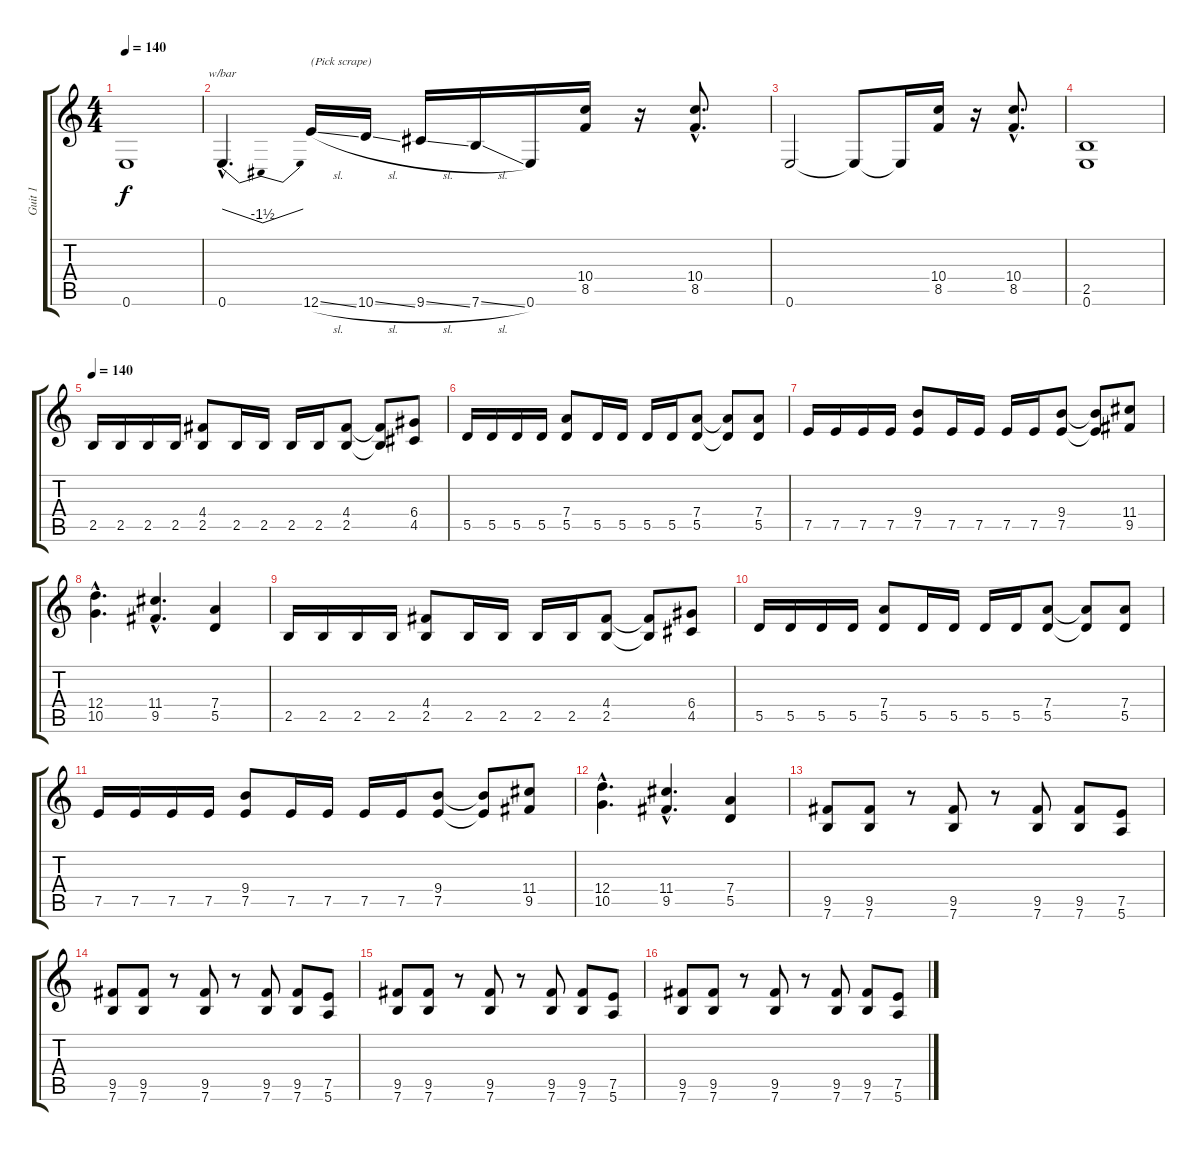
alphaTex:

\track ("Guit 1" "Guit 1") {instrument distortionguitar}
\staff {score tabs}
\tuning (E4 B3 G3 D3 A2 E2) {hide}
\ts (4 4)
\tempo 140
\clef g2
\ks c
0.6.1{dy f} |
0.6{hac}.4{d tbe (dip default 0 0 30 -6 60 0)} 12.6{sl}.16{txt "(Pick scrape)" volume 16 instrument guitarfretnoise} 10.6{sl}.16 9.6{sl}.16 7.6{sl}.16 0.6.16 (10.4 8.5).16{volume 13 instrument distortionguitar} r.16 (10.4{hac} 8.5{hac}).8{d} |
0.6.2 0.6{t}.8 0.6{t}.16 (10.4 8.5).16 r.16 (10.4{hac} 8.5{hac}).8{d} |
(2.5 0.6).1 |
\tempo 140
2.5.16 2.5.16 2.5.16 2.5.16 (4.4 2.5).8 2.5.16 2.5.16 2.5.16 2.5.16 (4.4 2.5).8 (4.4{t} 2.5{t}).8 (6.4 4.5).8 |
5.5.16 5.5.16 5.5.16 5.5.16 (7.4 5.5).8 5.5.16 5.5.16 5.5.16 5.5.16 (7.4 5.5).8 (7.4{t} 5.5{t}).8 (7.4 5.5).8 |
7.5.16 7.5.16 7.5.16 7.5.16 (9.4 7.5).8 7.5.16 7.5.16 7.5.16 7.5.16 (9.4 7.5).8 (9.4{t} 7.5{t}).8 (11.4 9.5).8 |
(12.4{hac} 10.5{hac}).4{d} (11.4{hac} 9.5{hac}).4{d} (7.4 5.5).4 |
2.5.16 2.5.16 2.5.16 2.5.16 (4.4 2.5).8 2.5.16 2.5.16 2.5.16 2.5.16 (4.4 2.5).8 (4.4{t} 2.5{t}).8 (6.4 4.5).8 |
5.5.16 5.5.16 5.5.16 5.5.16 (7.4 5.5).8 5.5.16 5.5.16 5.5.16 5.5.16 (7.4 5.5).8 (7.4{t} 5.5{t}).8 (7.4 5.5).8 |
7.5.16 7.5.16 7.5.16 7.5.16 (9.4 7.5).8 7.5.16 7.5.16 7.5.16 7.5.16 (9.4 7.5).8 (9.4{t} 7.5{t}).8 (11.4 9.5).8 |
(12.4{hac} 10.5{hac}).4{d} (11.4{hac} 9.5{hac}).4{d} (7.4 5.5).4 |
(9.5 7.6).8 (9.5 7.6).8 r.8 (9.5 7.6).8 r.8 (9.5 7.6).8 (9.5 7.6).8 (7.5 5.6).8 |
(9.5 7.6).8 (9.5 7.6).8 r.8 (9.5 7.6).8 r.8 (9.5 7.6).8 (9.5 7.6).8 (7.5 5.6).8 |
(9.5 7.6).8 (9.5 7.6).8 r.8 (9.5 7.6).8 r.8 (9.5 7.6).8 (9.5 7.6).8 (7.5 5.6).8 |
(9.5 7.6).8 (9.5 7.6).8 r.8 (9.5 7.6).8 r.8 (9.5 7.6).8 (9.5 7.6).8 (7.5 5.6).8
